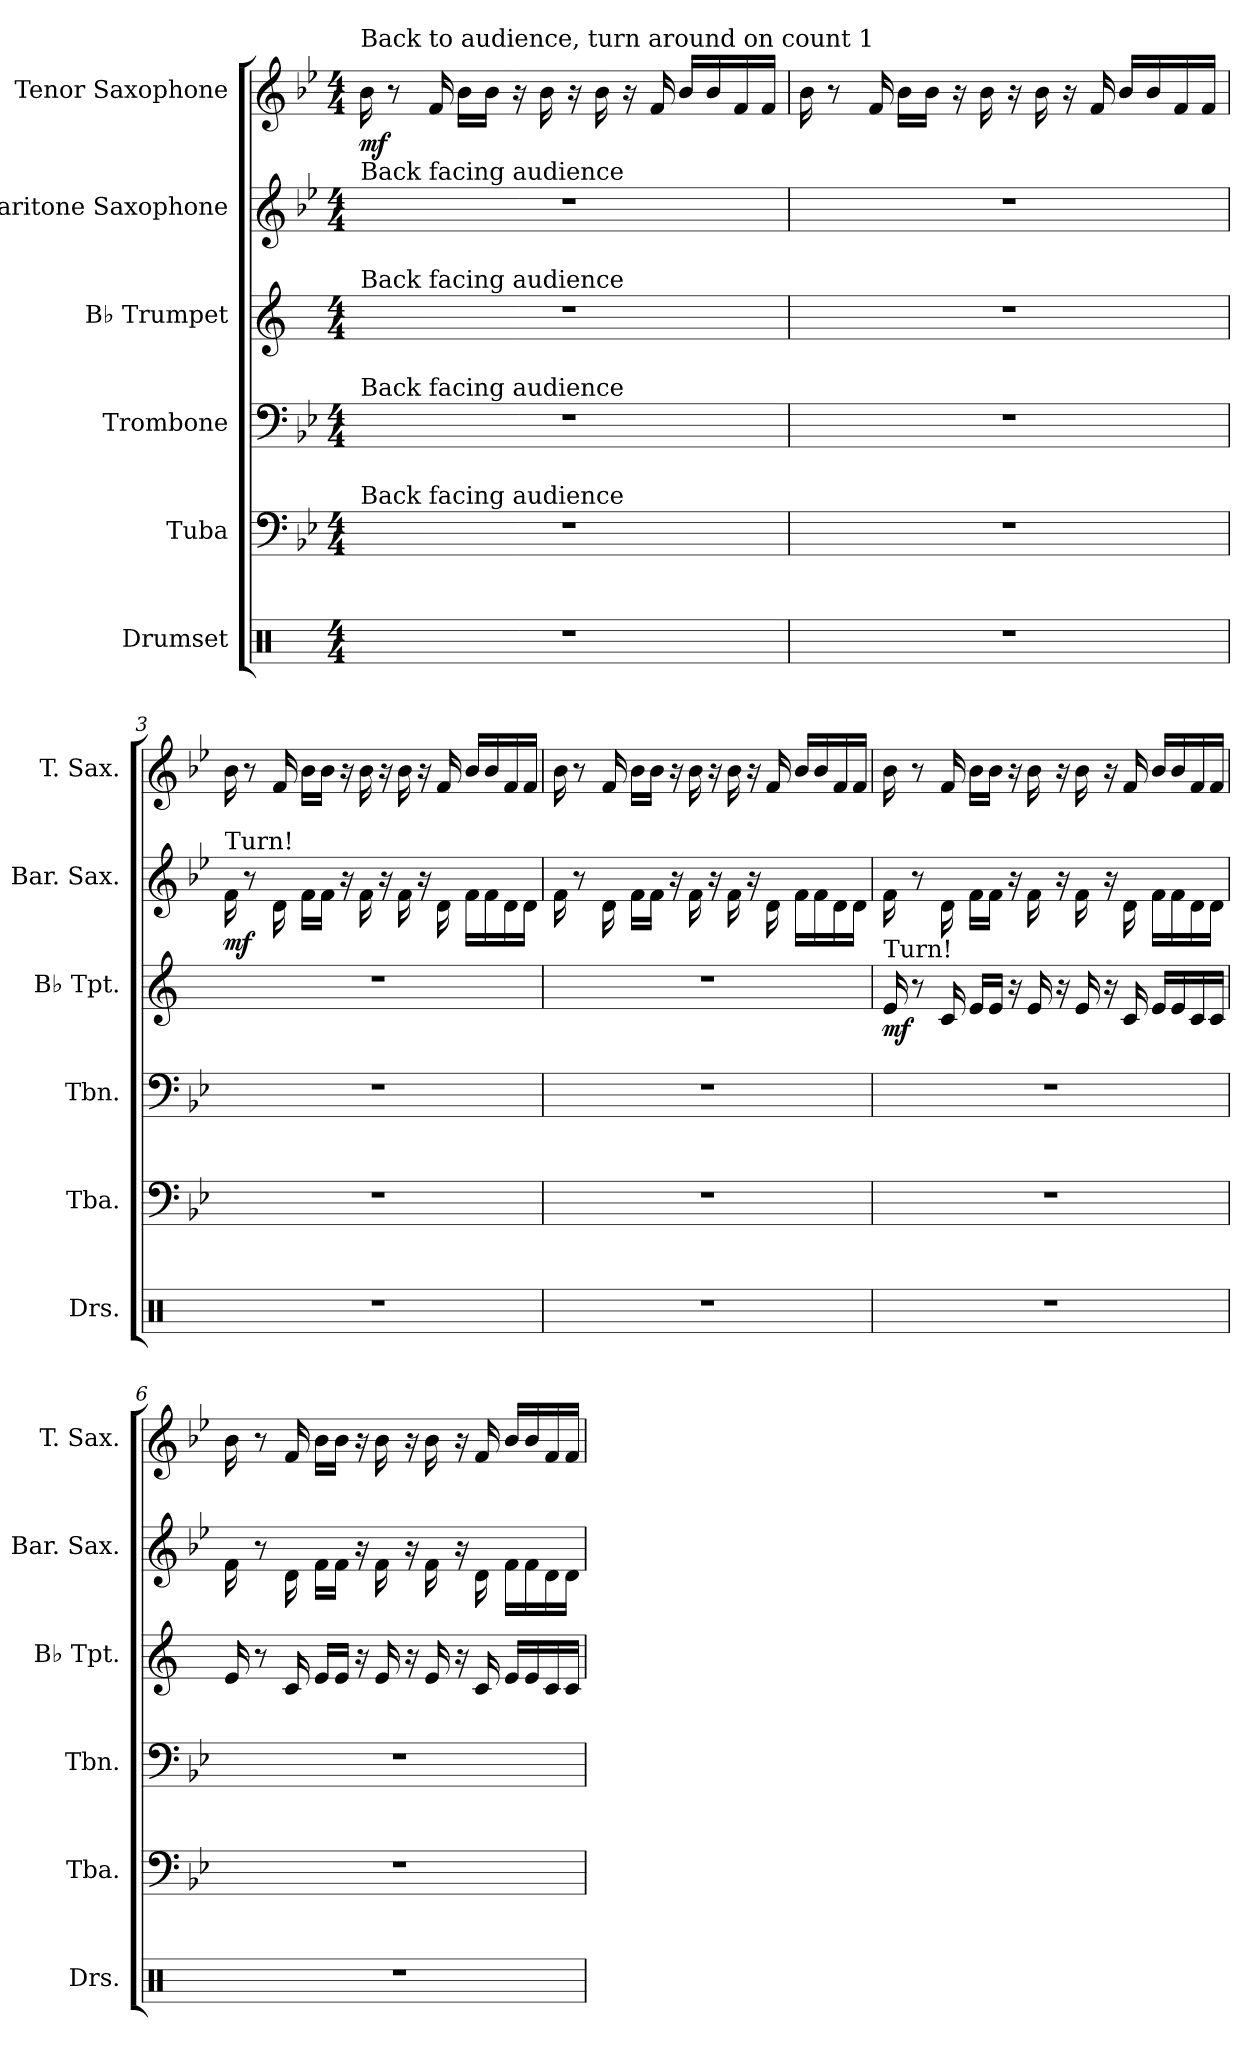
**kern	**kern	**kern	**kern	**dynam	**kern	**dynam	**kern	**dynam
*part6	*part5	*part4	*part3	*part3	*part2	*part2	*part1	*part1
*staff6	*staff5	*staff4	*staff3	*staff3	*staff2	*staff2	*staff1	*staff1
*I"Drumset	*I"Tuba	*I"Trombone	*I"B♭ Trumpet	*	*I"Baritone Saxophone	*	*I"Tenor Saxophone	*
*I'Drs.	*I'Tba.	*I'Tbn.	*I'B♭ Tpt.	*	*I'Bar. Sax.	*	*I'T. Sax.	*
*clefX	*clefF4	*clefF4	*clefG2	*	*clefG2	*	*clefG2	*
*	*	*	*ITrd1c2	*	*ITrd12c21	*	*ITrd8c14	*
*k[]	*k[b-e-]	*k[b-e-]	*k[b-e-]	*	*k[b-e-]	*	*k[b-e-]	*
*M4/4	*M4/4	*M4/4	*M4/4	*	*M4/4	*	*M4/4	*
*MM100	*MM100	*MM100	*MM100	*	*MM100	*	*MM100	*
=1	=1	=1	=1	=1	=1	=1	=1	=1
!	!	!	!	!	!	!	!LO:TX:a:t=Back to audience, turn around on count 1	!
!	!	!	!	!	!LO:TX:a:t=Back facing audience	!	!	!
!	!	!	!LO:TX:a:t=Back facing audience	!	!	!	!	!
!	!	!LO:TX:a:t=Back facing audience	!	!	!	!	!	!
!	!LO:TX:a:t=Back facing audience	!	!	!	!	!	!	!
!	!	!	!	!	!	!	!	!LO:DY:b
1r	1r	1r	1r	.	1r	.	16B-\	mf
.	.	.	.	.	.	.	8r	.
.	.	.	.	.	.	.	16F/	.
.	.	.	.	.	.	.	16B-\LL	.
.	.	.	.	.	.	.	16B-\JJ	.
.	.	.	.	.	.	.	16r	.
.	.	.	.	.	.	.	16B-\	.
.	.	.	.	.	.	.	16r	.
.	.	.	.	.	.	.	16B-\	.
.	.	.	.	.	.	.	16r	.
.	.	.	.	.	.	.	16F/	.
.	.	.	.	.	.	.	16B-/LL	.
.	.	.	.	.	.	.	16B-/	.
.	.	.	.	.	.	.	16F/	.
.	.	.	.	.	.	.	16F/JJ	.
=2	=2	=2	=2	=2	=2	=2	=2	=2
1r	1r	1r	1r	.	1r	.	16B-\	.
.	.	.	.	.	.	.	8r	.
.	.	.	.	.	.	.	16F/	.
.	.	.	.	.	.	.	16B-\LL	.
.	.	.	.	.	.	.	16B-\JJ	.
.	.	.	.	.	.	.	16r	.
.	.	.	.	.	.	.	16B-\	.
.	.	.	.	.	.	.	16r	.
.	.	.	.	.	.	.	16B-\	.
.	.	.	.	.	.	.	16r	.
.	.	.	.	.	.	.	16F/	.
.	.	.	.	.	.	.	16B-/LL	.
.	.	.	.	.	.	.	16B-/	.
.	.	.	.	.	.	.	16F/	.
.	.	.	.	.	.	.	16F/JJ	.
!!LO:PB:g=z
=3	=3	=3	=3	=3	=3	=3	=3	=3
!	!	!	!	!	!LO:TX:a:t=Turn!	!	!	!
!	!	!	!	!	!	!LO:DY:b	!	!
1r	1r	1r	1r	.	16F\	mf	16B-\	.
.	.	.	.	.	8r	.	8r	.
.	.	.	.	.	16D\	.	16F/	.
.	.	.	.	.	16F\LL	.	16B-\LL	.
.	.	.	.	.	16F\JJ	.	16B-\JJ	.
.	.	.	.	.	16r	.	16r	.
.	.	.	.	.	16F\	.	16B-\	.
.	.	.	.	.	16r	.	16r	.
.	.	.	.	.	16F\	.	16B-\	.
.	.	.	.	.	16r	.	16r	.
.	.	.	.	.	16D\	.	16F/	.
.	.	.	.	.	16F\LL	.	16B-/LL	.
.	.	.	.	.	16F\	.	16B-/	.
.	.	.	.	.	16D\	.	16F/	.
.	.	.	.	.	16D\JJ	.	16F/JJ	.
=4	=4	=4	=4	=4	=4	=4	=4	=4
1r	1r	1r	1r	.	16F\	.	16B-\	.
.	.	.	.	.	8r	.	8r	.
.	.	.	.	.	16D\	.	16F/	.
.	.	.	.	.	16F\LL	.	16B-\LL	.
.	.	.	.	.	16F\JJ	.	16B-\JJ	.
.	.	.	.	.	16r	.	16r	.
.	.	.	.	.	16F\	.	16B-\	.
.	.	.	.	.	16r	.	16r	.
.	.	.	.	.	16F\	.	16B-\	.
.	.	.	.	.	16r	.	16r	.
.	.	.	.	.	16D\	.	16F/	.
.	.	.	.	.	16F\LL	.	16B-/LL	.
.	.	.	.	.	16F\	.	16B-/	.
.	.	.	.	.	16D\	.	16F/	.
.	.	.	.	.	16D\JJ	.	16F/JJ	.
!!LO:LB:g=z
=5	=5	=5	=5	=5	=5	=5	=5	=5
!	!	!	!LO:TX:a:t=Turn!	!	!	!	!	!
!	!	!	!	!LO:DY:b	!	!	!	!
1r	1r	1r	16d/	mf	16F\	.	16B-\	.
.	.	.	8r	.	8r	.	8r	.
.	.	.	16B-/	.	16D\	.	16F/	.
.	.	.	16d/LL	.	16F\LL	.	16B-\LL	.
.	.	.	16d/JJ	.	16F\JJ	.	16B-\JJ	.
.	.	.	16r	.	16r	.	16r	.
.	.	.	16d/	.	16F\	.	16B-\	.
.	.	.	16r	.	16r	.	16r	.
.	.	.	16d/	.	16F\	.	16B-\	.
.	.	.	16r	.	16r	.	16r	.
.	.	.	16B-/	.	16D\	.	16F/	.
.	.	.	16d/LL	.	16F\LL	.	16B-/LL	.
.	.	.	16d/	.	16F\	.	16B-/	.
.	.	.	16B-/	.	16D\	.	16F/	.
.	.	.	16B-/JJ	.	16D\JJ	.	16F/JJ	.
=6	=6	=6	=6	=6	=6	=6	=6	=6
1r	1r	1r	16d/	.	16F\	.	16B-\	.
.	.	.	8r	.	8r	.	8r	.
.	.	.	16B-/	.	16D\	.	16F/	.
.	.	.	16d/LL	.	16F\LL	.	16B-\LL	.
.	.	.	16d/JJ	.	16F\JJ	.	16B-\JJ	.
.	.	.	16r	.	16r	.	16r	.
.	.	.	16d/	.	16F\	.	16B-\	.
.	.	.	16r	.	16r	.	16r	.
.	.	.	16d/	.	16F\	.	16B-\	.
.	.	.	16r	.	16r	.	16r	.
.	.	.	16B-/	.	16D\	.	16F/	.
.	.	.	16d/LL	.	16F\LL	.	16B-/LL	.
.	.	.	16d/	.	16F\	.	16B-/	.
.	.	.	16B-/	.	16D\	.	16F/	.
.	.	.	16B-/JJ	.	16D\JJ	.	16F/JJ	.
=	=	=	=	=	=	=	=	=
*-	*-	*-	*-	*-	*-	*-	*-	*-
